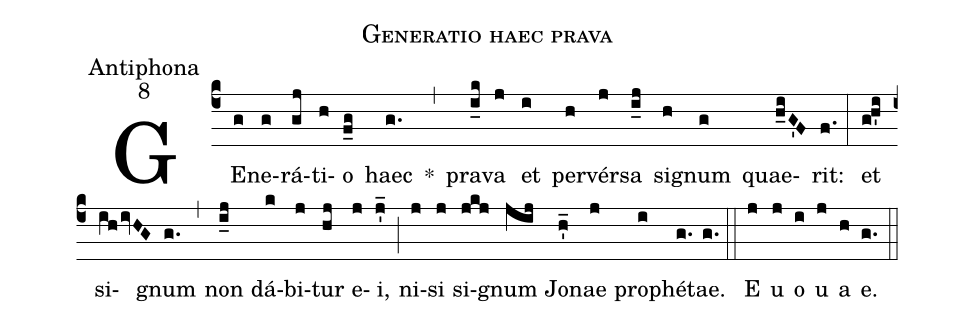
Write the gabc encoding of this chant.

name:Generatio haec prava;
office-part:Antiphona;
mode:8;
%%
(c4) GE(g)ne(g)rá(gj)ti(h)o(f_g) haec(g.) *(,) pra(i_k)va(j) et(i) per(h)vér(j)sa(i_j) si(h)gnum(g) quae(h_iG'F)rit:(f.) (:) et(g!h'i) si(ih/ivHG)gnum(g.) (,) non(i_j) dá(k)bi(j)tur(hj) e(j)i,(j'_) (;) ni(j)si(j) si(jkj)gnum(jij) Jo(h'_)nae(j) pro(i)phé(g.)tae.(g.) (::) <eu>E(j) u(j) o(i) u(j) a(h) e.</eu>(g.) (::)
